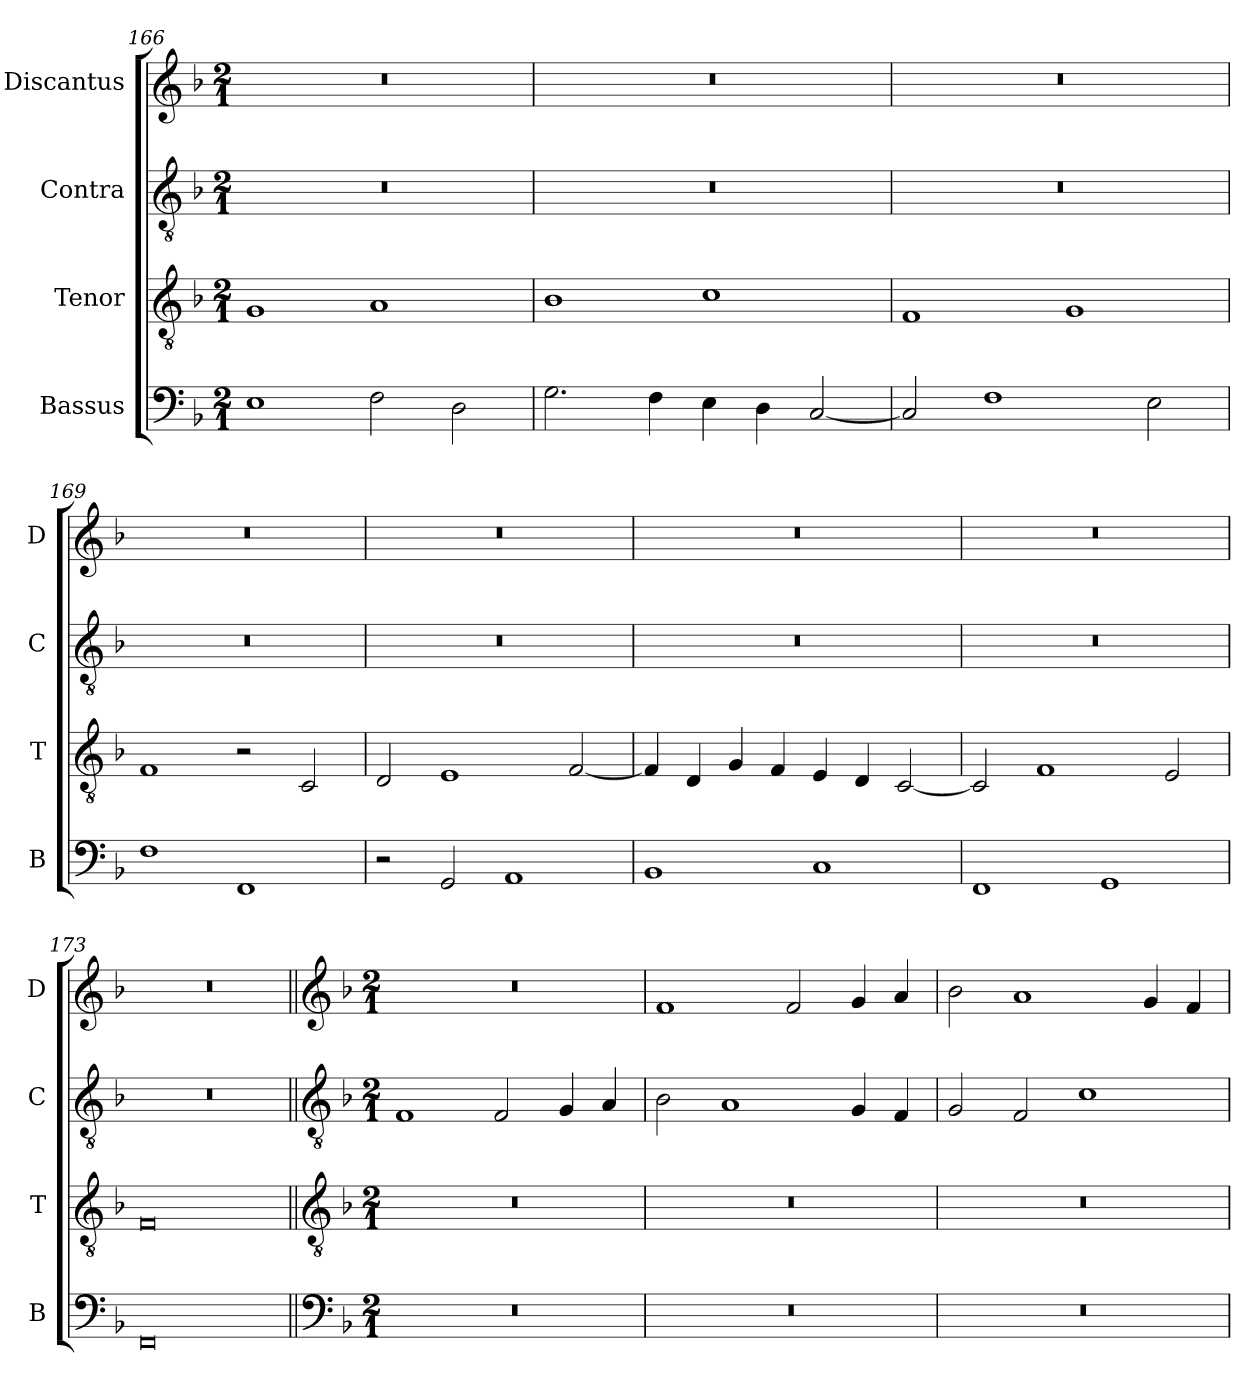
**kern	**kern	**kern	**kern
*part4	*part3	*part2	*part1
*staff4	*staff3	*staff2	*staff1
*I"Bassus	*I"Tenor	*I"Contra	*I"Discantus
*I'B	*I'T	*I'C	*I'D
*clefF4	*clefGv2	*clefGv2	*clefG2
*k[b-]	*k[b-]	*k[b-]	*k[b-]
*M2/1	*M2/1	*M2/1	*M2/1
=166	=166	=166	=166
1E	1G	0r	0r
2F\	1A	.	.
2D\	.	.	.
=167	=167	=167	=167
2.G\	1B-	0r	0r
4F\	.	.	.
4E\	1c	.	.
4D\	.	.	.
[2C/	.	.	.
=168	=168	=168	=168
2C/]	1F	0r	0r
1F	.	.	.
.	1G	.	.
2E\	.	.	.
=169	=169	=169	=169
1F	1F	0r	0r
1FF	2r	.	.
.	2C/	.	.
=170	=170	=170	=170
2r	2D/	0r	0r
2GG/	1E	.	.
1AA	.	.	.
.	[2F/	.	.
=171	=171	=171	=171
1BB-	4F/]	0r	0r
.	4D/	.	.
.	4G/	.	.
.	4F/	.	.
1C	4E/	.	.
.	4D/	.	.
.	[2C/	.	.
=172	=172	=172	=172
1FF	2C/]	0r	0r
.	1F	.	.
1GG	.	.	.
.	2E/	.	.
=173	=173	=173	=173
0FF	0F	0r	0r
!!LO:LB:g=z
=174||	=174||	=174||	=174||
*clefF4	*clefGv2	*clefGv2	*clefG2
*k[b-]	*k[b-]	*k[b-]	*k[b-]
*M2/1	*M2/1	*M2/1	*M2/1
0r	0r	1F	0r
.	.	2F/	.
.	.	4G/	.
.	.	4A/	.
=175	=175	=175	=175
0r	0r	2B-\	1f
.	.	1A	.
.	.	.	2f/
.	.	4G/	4g/
.	.	4F/	4a/
=176	=176	=176	=176
0r	0r	2G/	2b-\
.	.	2F/	1a
.	.	1c	.
.	.	.	4g/
.	.	.	4f/
=	=	=	=
*-	*-	*-	*-
